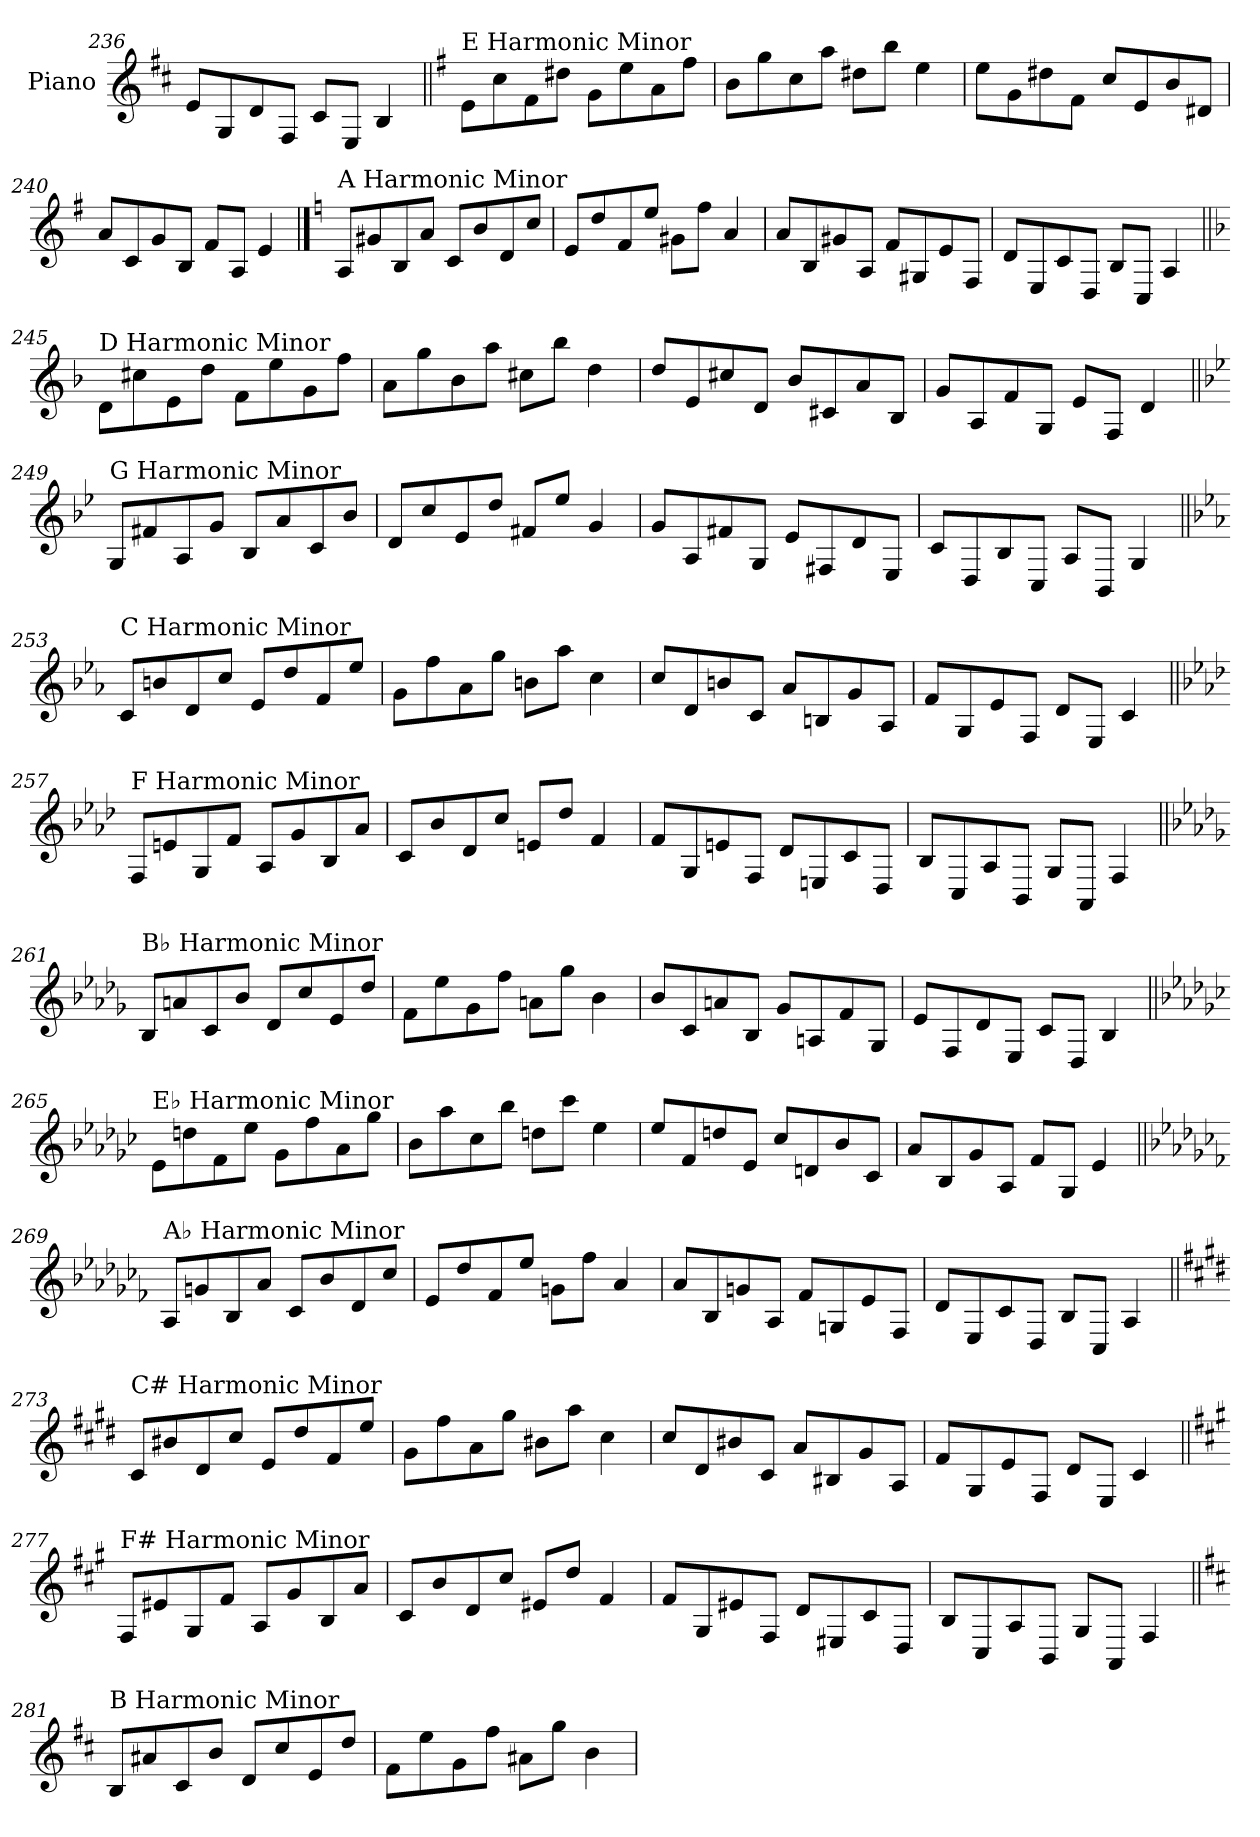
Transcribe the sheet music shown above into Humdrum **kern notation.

**kern
*part1
*staff1
*I"Piano
*I'Pno.
*clefG2
*k[f#c#]
=236
8e/L
8G/
8d/
8F#/J
8c#/L
8E/J
4B/
!!LO:LB:g=z
=237||
*k[f#]
!LO:TX:a:t=E Harmonic Minor
8e\L
8cc\
8f#\
8dd#X\J
8g\L
8ee\
8a\
8ff#\J
=238
8b\L
8gg\
8cc\
8aa\J
8dd#X\L
8bb\J
4ee\
=239
8ee\L
8g\
8dd#X\
8f#\J
8cc/L
8e/
8b/
8d#X/J
=240
8a/L
8c/
8g/
8B/J
8f#/L
8A/J
4e/
!!LO:PB:g=z
==241
*k[]
!LO:TX:a:t=A Harmonic Minor
8A/L
8g#X/
8B/
8a/J
8c/L
8b/
8d/
8cc/J
=242
8e/L
8dd/
8f/
8ee/J
8g#X\L
8ff\J
4a/
=243
8a/L
8B/
8g#X/
8A/J
8f/L
8G#X/
8e/
8F/J
=244
8d/L
8E/
8c/
8D/J
8B/L
8C/J
4A/
!!LO:LB:g=z
=245||
*k[b-]
!LO:TX:a:t=D Harmonic Minor
8d\L
8cc#X\
8e\
8dd\J
8f\L
8ee\
8g\
8ff\J
=246
8a\L
8gg\
8b-\
8aa\J
8cc#X\L
8bb-\J
4dd\
=247
8dd/L
8e/
8cc#X/
8d/J
8b-/L
8c#X/
8a/
8B-/J
=248
8g/L
8A/
8f/
8G/J
8e/L
8F/J
4d/
!!LO:LB:g=z
=249||
*k[b-e-]
!LO:TX:a:t=G Harmonic Minor
8G/L
8f#X/
8A/
8g/J
8B-/L
8a/
8c/
8b-/J
=250
8d/L
8cc/
8e-/
8dd/J
8f#X/L
8ee-/J
4g/
=251
8g/L
8A/
8f#X/
8G/J
8e-/L
8F#X/
8d/
8E-/J
=252
8c/L
8D/
8B-/
8C/J
8A/L
8BB-/J
4G/
!!LO:LB:g=z
=253||
*k[b-e-a-]
!LO:TX:a:t=C Harmonic Minor
8c/L
8bn/
8d/
8cc/J
8e-/L
8dd/
8f/
8ee-/J
=254
8g\L
8ff\
8a-\
8gg\J
8bn\L
8aa-\J
4cc\
=255
8cc/L
8d/
8bn/
8c/J
8a-/L
8Bn/
8g/
8A-/J
=256
8f/L
8G/
8e-/
8F/J
8d/L
8E-/J
4c/
!!LO:LB:g=z
=257||
*k[b-e-a-d-]
!LO:TX:a:t=F Harmonic Minor
8F/L
8en/
8G/
8f/J
8A-/L
8g/
8B-/
8a-/J
=258
8c/L
8b-/
8d-/
8cc/J
8en/L
8dd-/J
4f/
=259
8f/L
8G/
8en/
8F/J
8d-/L
8En/
8c/
8D-/J
=260
8B-/L
8C/
8A-/
8BB-/J
8G/L
8AA-/J
4F/
!!LO:LB:g=z
=261||
*k[b-e-a-d-g-]
!LO:TX:a:t=B♭ Harmonic Minor
8B-/L
8an/
8c/
8b-/J
8d-/L
8cc/
8e-/
8dd-/J
=262
8f\L
8ee-\
8g-\
8ff\J
8an\L
8gg-\J
4b-\
=263
8b-/L
8c/
8an/
8B-/J
8g-/L
8An/
8f/
8G-/J
=264
8e-/L
8F/
8d-/
8E-/J
8c/L
8D-/J
4B-/
!!LO:PB:g=z
=265||
*k[b-e-a-d-g-c-]
!LO:TX:a:t=E♭ Harmonic Minor
8e-\L
8ddn\
8f\
8ee-\J
8g-\L
8ff\
8a-\
8gg-\J
=266
8b-\L
8aa-\
8cc-\
8bb-\J
8ddn\L
8ccc-\J
4ee-\
=267
8ee-/L
8f/
8ddn/
8e-/J
8cc-/L
8dn/
8b-/
8c-/J
=268
8a-/L
8B-/
8g-/
8A-/J
8f/L
8G-/J
4e-/
!!LO:LB:g=z
=269||
*k[b-e-a-d-g-c-f-]
!LO:TX:a:t=A♭ Harmonic Minor
8A-/L
8gn/
8B-/
8a-/J
8c-/L
8b-/
8d-/
8cc-/J
=270
8e-/L
8dd-/
8f-/
8ee-/J
8gn\L
8ff-\J
4a-/
=271
8a-/L
8B-/
8gn/
8A-/J
8f-/L
8Gn/
8e-/
8F-/J
=272
8d-/L
8E-/
8c-/
8D-/J
8B-/L
8C-/J
4A-/
!!LO:LB:g=z
=273||
*k[f#c#g#d#]
!LO:TX:a:t=C# Harmonic Minor
8c#/L
8b#X/
8d#/
8cc#/J
8e/L
8dd#/
8f#/
8ee/J
=274
8g#\L
8ff#\
8a\
8gg#\J
8b#X\L
8aa\J
4cc#\
=275
8cc#/L
8d#/
8b#X/
8c#/J
8a/L
8B#X/
8g#/
8A/J
=276
8f#/L
8G#/
8e/
8F#/J
8d#/L
8E/J
4c#/
!!LO:LB:g=z
=277||
*k[f#c#g#]
!LO:TX:a:t=F# Harmonic Minor
8F#/L
8e#X/
8G#/
8f#/J
8A/L
8g#/
8B/
8a/J
=278
8c#/L
8b/
8d/
8cc#/J
8e#X/L
8dd/J
4f#/
=279
8f#/L
8G#/
8e#X/
8F#/J
8d/L
8E#X/
8c#/
8D/J
=280
8B/L
8C#/
8A/
8BB/J
8G#/L
8AA/J
4F#/
!!LO:LB:g=z
=281||
*k[f#c#]
!LO:TX:a:t=B Harmonic Minor
8B/L
8a#X/
8c#/
8b/J
8d/L
8cc#/
8e/
8dd/J
=282
8f#\L
8ee\
8g\
8ff#\J
8a#X\L
8gg\J
4b\
=
*-
